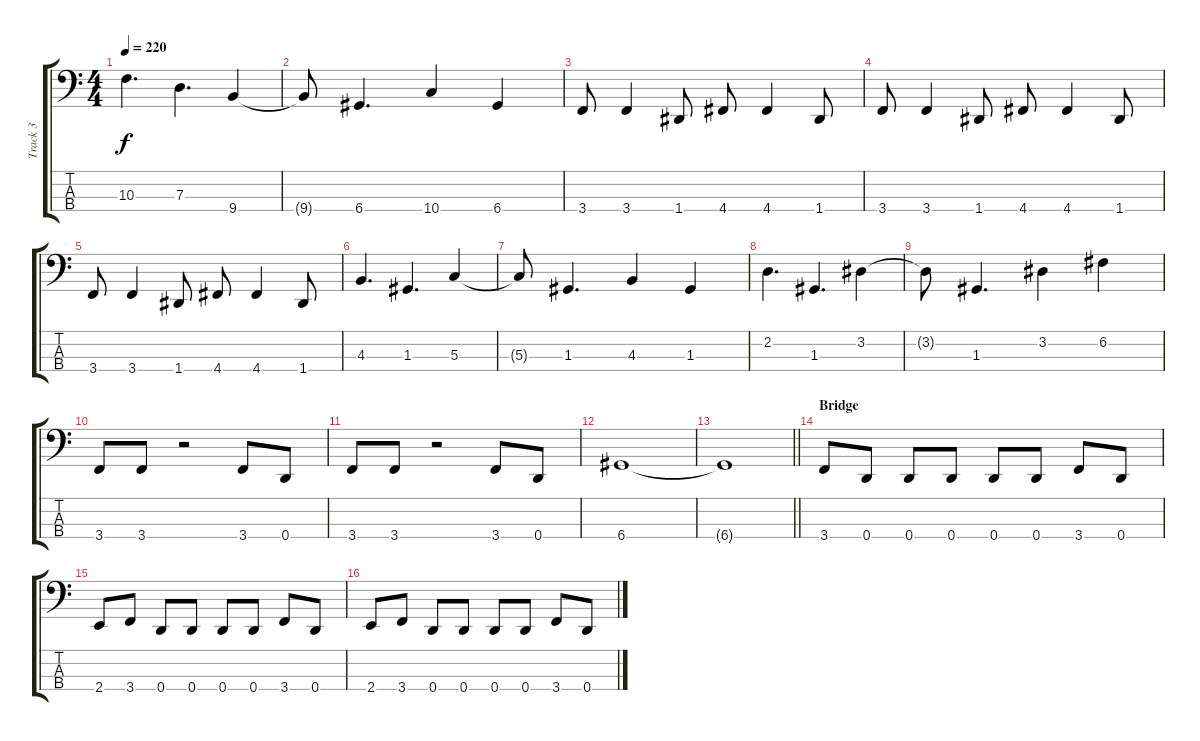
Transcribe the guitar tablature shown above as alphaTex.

\track ("Track 3" "Track 3") {instrument electricbassfinger}
\staff {score tabs}
\tuning (F2 C2 G1 D1) {hide}
\ts (4 4)
\tempo 220
\clef f4
\ks c
10.3.4{d dy f} 7.3.4{d} 9.4.4 |
9.4{t}.8 6.4.4{d} 10.4.4 6.4.4 |
3.4.8 3.4.4 1.4.8 4.4.8 4.4.4 1.4.8 |
3.4.8 3.4.4 1.4.8 4.4.8 4.4.4 1.4.8 |
3.4.8 3.4.4 1.4.8 4.4.8 4.4.4 1.4.8 |
4.3.4{d} 1.3.4{d} 5.3.4 |
5.3{t}.8 1.3.4{d} 4.3.4 1.3.4 |
2.2.4{d} 1.3.4{d} 3.2.4 |
3.2{t}.8 1.3.4{d} 3.2.4 6.2.4 |
3.4.8 3.4.8 r.2 3.4.8 0.4.8 |
3.4.8 3.4.8 r.2 3.4.8 0.4.8 |
6.4.1 |
\barLineRight lightlight
6.4{t}.1 |
\section ("" "Bridge")
3.4.8 0.4.8 0.4.8 0.4.8 0.4.8 0.4.8 3.4.8 0.4.8 |
2.4.8 3.4.8 0.4.8 0.4.8 0.4.8 0.4.8 3.4.8 0.4.8 |
2.4.8 3.4.8 0.4.8 0.4.8 0.4.8 0.4.8 3.4.8 0.4.8
